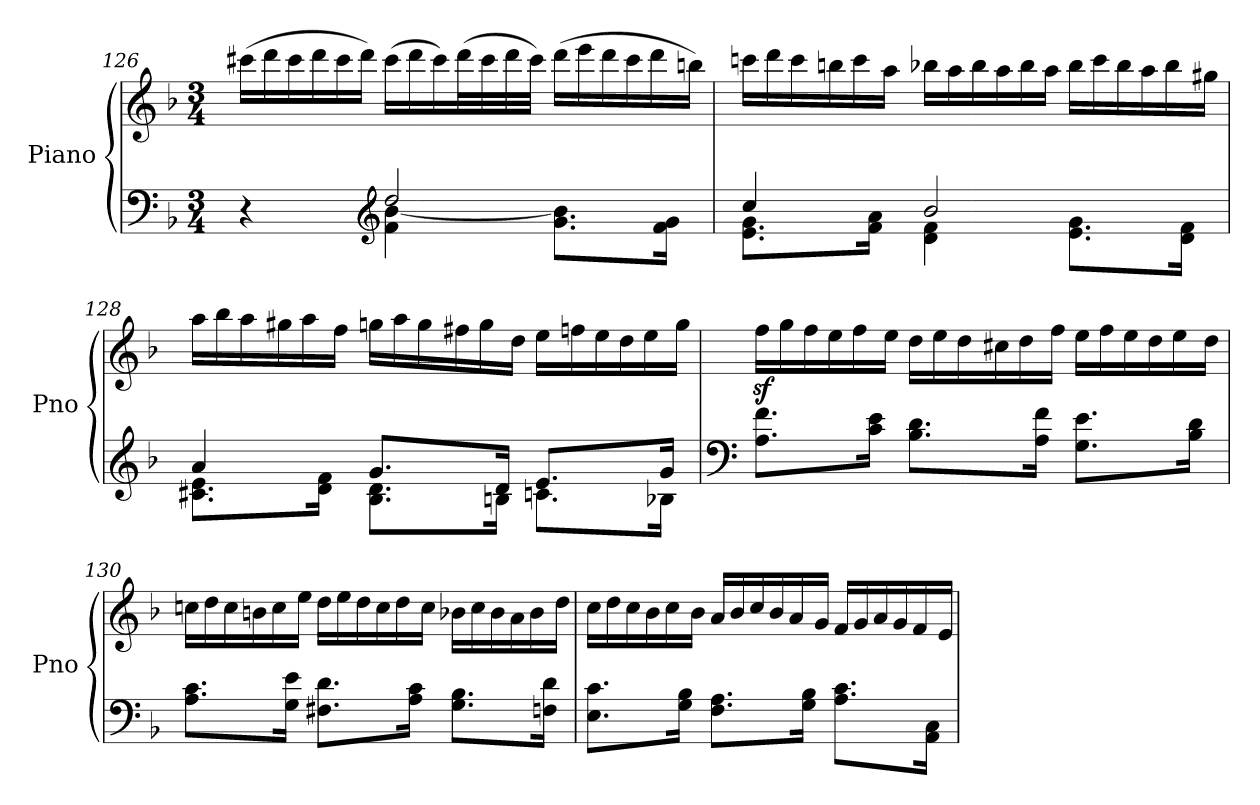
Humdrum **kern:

**kern	**kern	**dynam
*part1	*part1	*part1
*staff2	*staff1	*staff1/2
*I"Piano	*	*
*I'Pno	*	*
!!LO:LB:g=z
*clefF4	*clefG2	*
*k[b-]	*k[b-]	*
*M3/4	*M3/4	*
=126	=126	=126
*^	*	*
*	*	*Xtuplet	*
!	!	!	!LO:DY:b
4r	4ryy	(24ccc#X\LL	other-dynamics
.	.	24ddd\	.
.	.	24ccc#\	.
.	.	24ddd\	.
.	.	24ccc#\	.
.	.	24ddd\JJ)	.
*clefG2	*	*	*
2dd/	4f\ [4b-\	(24ccc#\LL	.
.	.	24ddd\	.
.	.	24ccc#\)	.
.	.	(32ddd\L	.
.	.	32ccc#\	.
.	.	32ddd\	.
.	.	32ccc#\JJJ)	.
.	8.g\ 8.b-\]L	(24ddd\LL	.
.	.	24eee\	.
.	.	24ddd\	.
.	.	24ccc#\	.
.	.	24ddd\	.
.	16f\ 16g\Jk	.	.
.	.	24bbn\JJ)	.
!!LO:LB:g=z
=127	=127	=127	=127
4cc/	8.e\ 8.g\L	24cccn\LL	.
.	.	24ddd\	.
.	.	24ccc\	.
.	.	24bbn\	.
.	.	24ccc\	.
.	16f\ 16a\Jk	.	.
.	.	24aa\JJ	.
2b-/	4d\ 4f\	24bb-X\LL	.
.	.	24aa\	.
.	.	24bb-\	.
.	.	24aa\	.
.	.	24bb-\	.
.	.	24aa\JJ	.
.	8.e\ 8.g\L	24bb-\LL	.
.	.	24ccc\	.
.	.	24bb-\	.
.	.	24aa\	.
.	.	24bb-\	.
.	16d\ 16f\Jk	.	.
.	.	24gg#X\JJ	.
!!LO:LB:g=z
=128	=128	=128	=128
4a/	8.c#X\ 8.e\L	24aa\LL	.
.	.	24bb-\	.
.	.	24aa\	.
.	.	24gg#X\	.
.	.	24aa\	.
.	16d\ 16f\Jk	.	.
.	.	24ff\JJ	.
8.g/L	8.B-\ 8.d\L	24ggn\LL	.
.	.	24aa\	.
.	.	24gg\	.
.	.	24ff#X\	.
.	.	24gg\	.
16d/Jk	16Bn\Jk	.	.
.	.	24dd\JJ	.
8.e/L	8.cn\L	24ee\LL	.
.	.	24ffn\	.
.	.	24ee\	.
.	.	24dd\	.
.	.	24ee\	.
16g/Jk	16B-X\Jk	.	.
.	.	24gg\JJ	.
*v	*v	*	*
=129	=129	=129
*clefF4	*	*
8.A\ 8.f\L	24ffz<\LL	.
.	24gg\	.
.	24ff\	.
.	24ee\	.
.	24ff\	.
16c\ 16e\Jk	.	.
.	24ee\JJ	.
8.B-\ 8.d\L	24dd\LL	.
.	24ee\	.
.	24dd\	.
.	24cc#X\	.
.	24dd\	.
16A\ 16f\Jk	.	.
.	24ff\JJ	.
8.G\ 8.e\L	24ee\LL	.
.	24ff\	.
.	24ee\	.
.	24dd\	.
.	24ee\	.
16B-\ 16d\Jk	.	.
.	24dd\JJ	.
!!LO:PB:g=z
=130	=130	=130
8.A\ 8.c\L	24ccn\LL	.
.	24dd\	.
.	24cc\	.
.	24bn\	.
.	24cc\	.
16G\ 16e\Jk	.	.
.	24ee\JJ	.
8.F#X\ 8.d\L	24dd\LL	.
.	24ee\	.
.	24dd\	.
.	24cc\	.
.	24dd\	.
16A\ 16c\Jk	.	.
.	24cc\JJ	.
8.G\ 8.B-\L	24b-X\LL	.
.	24cc\	.
.	24b-\	.
.	24a\	.
.	24b-\	.
16Fn\ 16d\Jk	.	.
.	24dd\JJ	.
=131	=131	=131
8.E\ 8.c\L	24cc\LL	.
.	24dd\	.
.	24cc\	.
.	24b-\	.
.	24cc\	.
16G\ 16B-\Jk	.	.
.	24b-\JJ	.
8.F\ 8.A\L	24a/LL	.
.	24b-/	.
.	24cc/	.
.	24b-/	.
.	24a/	.
16G\ 16B-\Jk	.	.
.	24g/JJ	.
8.A\ 8.c\L	24f/LL	.
.	24g/	.
.	24a/	.
.	24g/	.
.	24f/	.
16AA\ 16C\Jk	.	.
.	24e/JJ	.
=	=	=
*-	*-	*-
